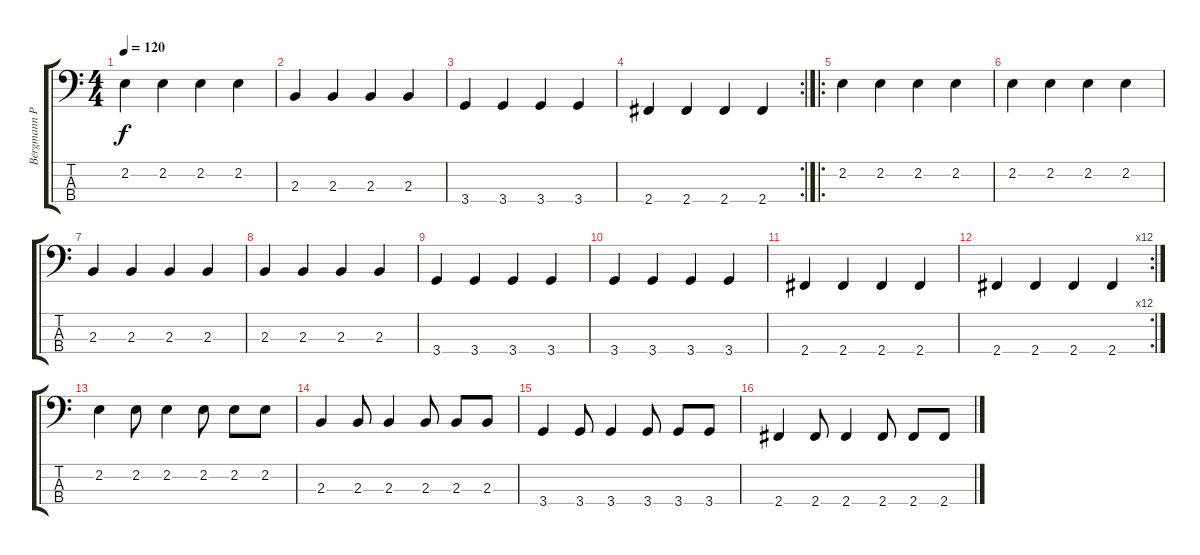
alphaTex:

\track ("Bergmann Péter - Basszus" "Bergmann P") {instrument electricbassfinger}
\staff {score tabs}
\tuning (G2 D2 A1 E1) {hide}
\ts (4 4)
\tempo 120
\clef f4
\ks c
2.2.4{dy f instrument electricbassfinger} 2.2.4 2.2.4 2.2.4 |
2.3.4 2.3.4 2.3.4 2.3.4 |
3.4.4 3.4.4 3.4.4 3.4.4 |
\rc 2
2.4.4 2.4.4 2.4.4 2.4.4 |
\ro
2.2.4 2.2.4 2.2.4 2.2.4 |
2.2.4 2.2.4 2.2.4 2.2.4 |
2.3.4 2.3.4 2.3.4 2.3.4 |
2.3.4 2.3.4 2.3.4 2.3.4 |
3.4.4 3.4.4 3.4.4 3.4.4 |
3.4.4 3.4.4 3.4.4 3.4.4 |
2.4.4 2.4.4 2.4.4 2.4.4 |
\rc 12
2.4.4 2.4.4 2.4.4 2.4.4 |
2.2.4 2.2.8 2.2.4 2.2.8 2.2.8 2.2.8 |
2.3.4 2.3.8 2.3.4 2.3.8 2.3.8 2.3.8 |
3.4.4 3.4.8 3.4.4 3.4.8 3.4.8 3.4.8 |
2.4.4 2.4.8 2.4.4 2.4.8 2.4.8 2.4.8
